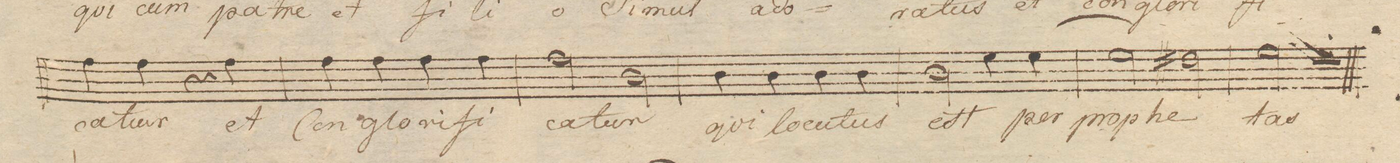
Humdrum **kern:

**kern	**text	**dynam
*I"Tenore Solo	*	*
*clefC4	*	*
*k[]	*	*
*met(c|)	*	*
*M2/2	*	*
4e\	-ca-	.
4e\	-tur	.
4r	.	.
4e\	et	.
=177	=177	=177
4e\	Con-	.
4e\	-glo-	.
4e\	-ri-	.
4e\	-fi-	.
=178	=178	=178
2e\	-ca-	.
2A\	-tur	.
=179	=179	=179
4A\	qui	.
4A\	lo-	.
4A\	-cu-	.
4A\	-tus	.
=180	=180	=180
2A\	est	.
4d\	.	.
[4d\	per	.
=181	=181	=181
2d\]	pro-	.
2c#X\	-phe-	.
=182	=182	=182
2d\	-tas	.
2r	.	.
=183	=183	=183
*-	*-	*-
